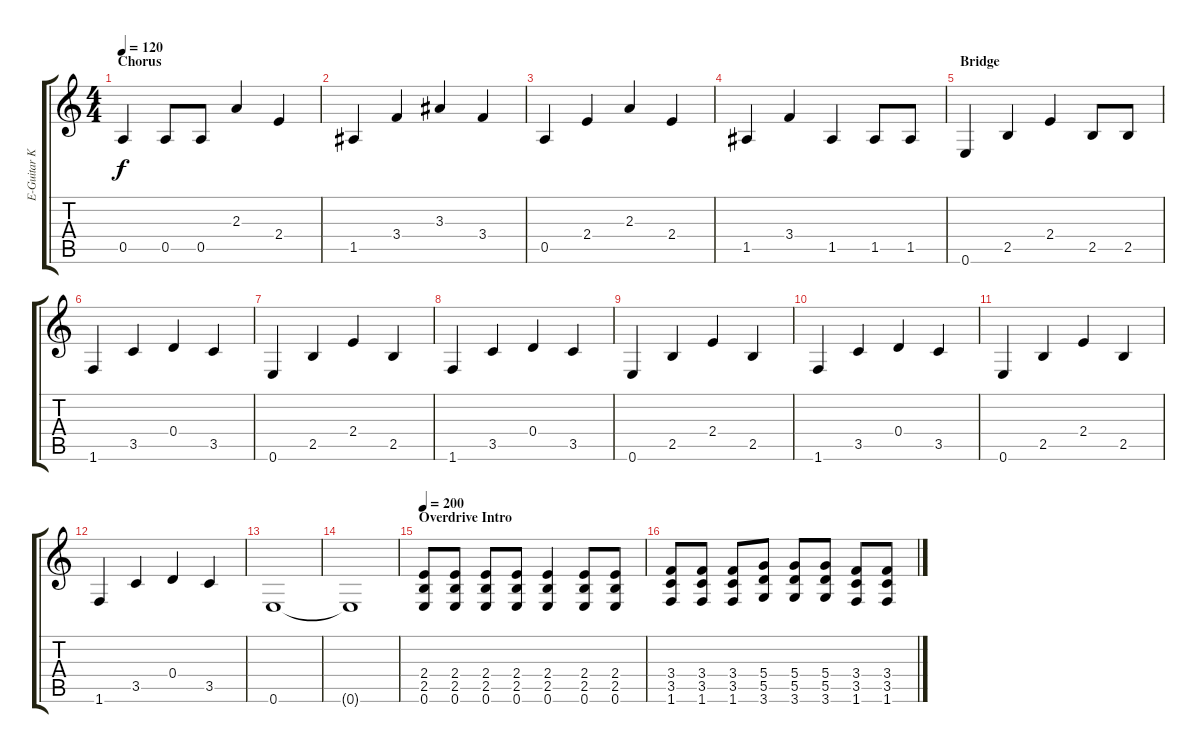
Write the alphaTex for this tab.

\track ("E-Guitar Kurt Cobain" "E-Guitar K") {instrument distortionguitar}
\staff {score tabs}
\tuning (E4 B3 G3 D3 A2 E2) {hide}
\ts (4 4)
\section ("" "Chorus")
\tempo 120
\clef g2
\ks c
0.5.4{dy f} 0.5.8 0.5.8 2.3.4 2.4.4 |
1.5.4 3.4.4 3.3.4 3.4.4 |
0.5.4 2.4.4 2.3.4 2.4.4 |
1.5.4 3.4.4 1.5.4 1.5.8 1.5.8 |
\section ("" "Bridge")
0.6.4 2.5.4 2.4.4 2.5.8 2.5.8 |
1.6.4 3.5.4 0.4.4 3.5.4 |
0.6.4 2.5.4 2.4.4 2.5.4 |
1.6.4 3.5.4 0.4.4 3.5.4 |
0.6.4 2.5.4 2.4.4 2.5.4 |
1.6.4 3.5.4 0.4.4 3.5.4 |
0.6.4 2.5.4 2.4.4 2.5.4 |
1.6.4 3.5.4 0.4.4 3.5.4 |
0.6.1 |
0.6{t}.1 |
\section ("" "Overdrive Intro")
\tempo 200
(2.4 2.5 0.6).8 (2.4 2.5 0.6).8 (2.4 2.5 0.6).8 (2.4 2.5 0.6).8 (2.4 2.5 0.6).4 (2.4 2.5 0.6).8 (2.4 2.5 0.6).8 |
(3.4 3.5 1.6).8 (3.4 3.5 1.6).8 (3.4 3.5 1.6).8 (5.4 5.5 3.6).8 (5.4 5.5 3.6).8 (5.4 5.5 3.6).8 (3.4 3.5 1.6).8 (3.4 3.5 1.6).8
